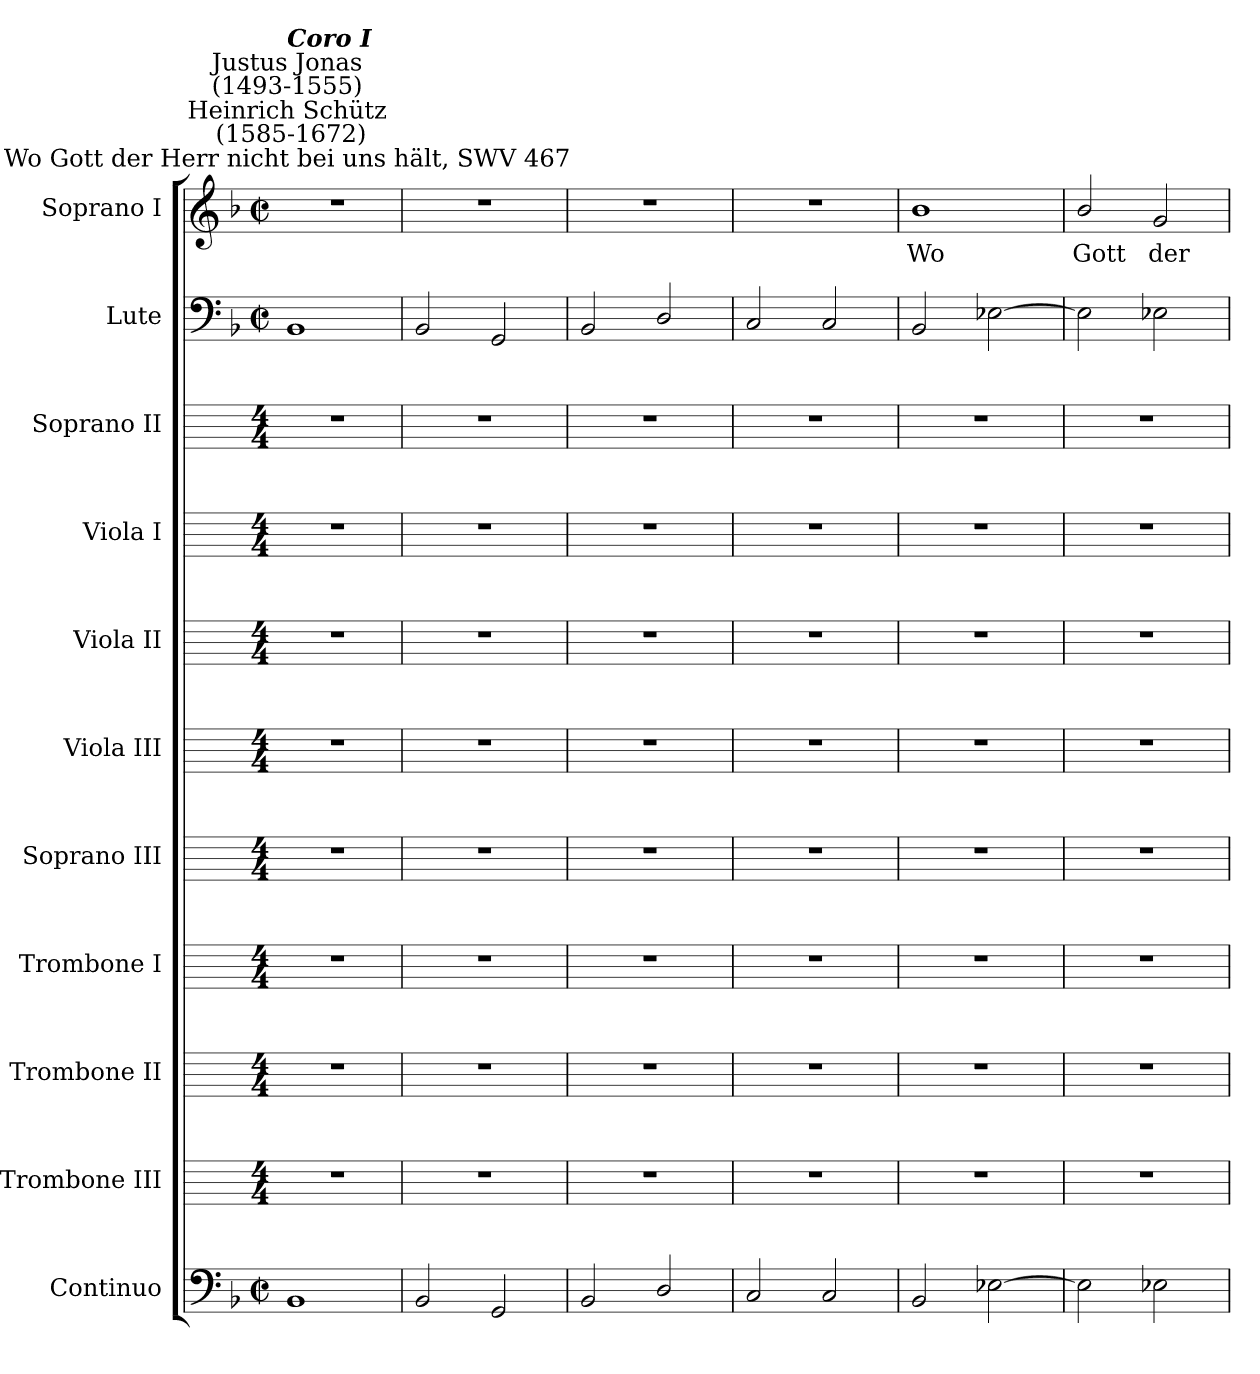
**kern	**kern	**kern	**kern	**kern	**kern	**kern	**kern	**kern	**kern	**kern	**text
*part11	*part10	*part9	*part8	*part7	*part6	*part5	*part4	*part3	*part2	*part1	*part1
*staff11	*staff10	*staff9	*staff8	*staff7	*staff6	*staff5	*staff4	*staff3	*staff2	*staff1	*staff1
*I"Continuo	*I"Trombone III	*I"Trombone II	*I"Trombone I	*I"Soprano III	*I"Viola III	*I"Viola II	*I"Viola I	*I"Soprano II	*I"Lute	*I"Soprano I	*
*	*I'Tb III	*I'Tb II	*I'Tb I	*I'S III	*I'Vl III	*I'Vl II	*I'Vl I	*I'S II	*I'Lt	*I'S I	*
*clefF4	*	*	*	*	*	*	*	*	*clefF4	*clefG2	*
*k[b-]	*	*	*	*	*	*	*	*	*k[b-]	*k[b-]	*
*F:	*	*	*	*	*	*	*	*	*F:	*F:	*
*M2/2	*M4/4	*M4/4	*M4/4	*M4/4	*M4/4	*M4/4	*M4/4	*M4/4	*M2/2	*M2/2	*
*met(c|)	*	*	*	*	*	*	*	*	*met(c|)	*met(c|)	*
=1	=1	=1	=1	=1	=1	=1	=1	=1	=1	=1	=1
!	!	!	!	!	!	!	!	!	!	!LO:TX:a:cj:t=Wo Gott der Herr nicht bei uns hält, SWV 467	!
!	!	!	!	!	!	!	!	!	!	!LO:TX:a:cj:t=Heinrich Schütz\n (1585-1672)	!
!	!	!	!	!	!	!	!	!	!	!LO:TX:a:cj:t=Justus Jonas\n(1493-1555)	!
!	!	!	!	!	!	!	!	!	!	!LO:TX:a:Bi:t=Coro I	!
1BB-	1r	1r	1r	1r	1r	1r	1r	1r	1BB-	1r	.
=2	=2	=2	=2	=2	=2	=2	=2	=2	=2	=2	=2
2BB-	1r	1r	1r	1r	1r	1r	1r	1r	2BB-	1r	.
2GG	.	.	.	.	.	.	.	.	2GG	.	.
=3	=3	=3	=3	=3	=3	=3	=3	=3	=3	=3	=3
2BB-	1r	1r	1r	1r	1r	1r	1r	1r	2BB-	1r	.
2D/	.	.	.	.	.	.	.	.	2D/	.	.
=4	=4	=4	=4	=4	=4	=4	=4	=4	=4	=4	=4
2C	1r	1r	1r	1r	1r	1r	1r	1r	2C	1r	.
2C	.	.	.	.	.	.	.	.	2C	.	.
=5	=5	=5	=5	=5	=5	=5	=5	=5	=5	=5	=5
!	!	!	!	!	!	!	!	!	!	!	!LO:LY:b
2BB-	1r	1r	1r	1r	1r	1r	1r	1r	2BB-	1b-	Wo
[2E-X	.	.	.	.	.	.	.	.	[2E-X	.	.
=6	=6	=6	=6	=6	=6	=6	=6	=6	=6	=6	=6
!	!	!	!	!	!	!	!	!	!	!	!LO:LY:b
2E-]	1r	1r	1r	1r	1r	1r	1r	1r	2E-]	2b-/	Gott
!	!	!	!	!	!	!	!	!	!	!	!LO:LY:b
2E-	.	.	.	.	.	.	.	.	2E-	2g	der
=	=	=	=	=	=	=	=	=	=	=	=
*-	*-	*-	*-	*-	*-	*-	*-	*-	*-	*-	*-
